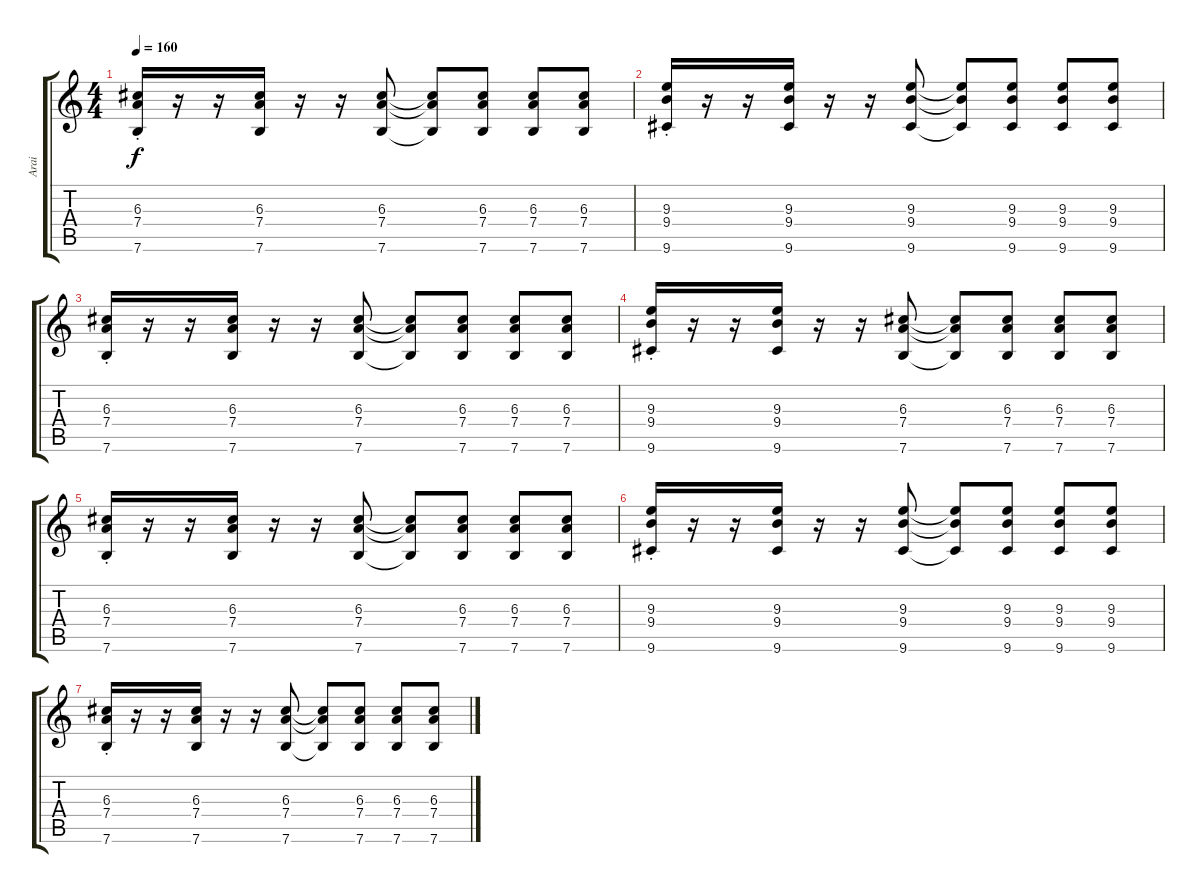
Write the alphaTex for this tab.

\track ("Arai" "Arai") {instrument electricguitarclean}
\staff {score tabs}
\tuning (E4 B3 G3 D3 A2 E2) {hide}
\ts (4 4)
\tempo 160
\clef g2
\ks c
(6.3{st} 7.4 7.6).16{dy f} r.16 r.16 (6.3 7.4 7.6).16 r.16 r.16 (6.3 7.4 7.6).8 (6.3{t} 7.4{t} 7.6{t}).8 (6.3 7.4 7.6).8 (6.3 7.4 7.6).8 (6.3 7.4 7.6).8 |
(9.3{st} 9.4 9.6).16 r.16 r.16 (9.3 9.4 9.6).16 r.16 r.16 (9.3 9.4 9.6).8 (9.3{t} 9.4{t} 9.6{t}).8 (9.3 9.4 9.6).8 (9.3 9.4 9.6).8 (9.3 9.4 9.6).8 |
(6.3{st} 7.4 7.6).16 r.16 r.16 (6.3 7.4 7.6).16 r.16 r.16 (6.3 7.4 7.6).8 (6.3{t} 7.4{t} 7.6{t}).8 (6.3 7.4 7.6).8 (6.3 7.4 7.6).8 (6.3 7.4 7.6).8 |
(9.3{st} 9.4 9.6).16 r.16 r.16 (9.3 9.4 9.6).16 r.16 r.16 (6.3 7.4 7.6).8 (6.3{t} 7.4{t} 7.6{t}).8 (6.3 7.4 7.6).8 (6.3 7.4 7.6).8 (6.3 7.4 7.6).8 |
(6.3{st} 7.4 7.6).16 r.16 r.16 (6.3 7.4 7.6).16 r.16 r.16 (6.3 7.4 7.6).8 (6.3{t} 7.4{t} 7.6{t}).8 (6.3 7.4 7.6).8 (6.3 7.4 7.6).8 (6.3 7.4 7.6).8 |
(9.3{st} 9.4 9.6).16 r.16 r.16 (9.3 9.4 9.6).16 r.16 r.16 (9.3 9.4 9.6).8 (9.3{t} 9.4{t} 9.6{t}).8 (9.3 9.4 9.6).8 (9.3 9.4 9.6).8 (9.3 9.4 9.6).8 |
(6.3{st} 7.4 7.6).16 r.16 r.16 (6.3 7.4 7.6).16 r.16 r.16 (6.3 7.4 7.6).8 (6.3{t} 7.4{t} 7.6{t}).8 (6.3 7.4 7.6).8 (6.3 7.4 7.6).8 (6.3 7.4 7.6).8
